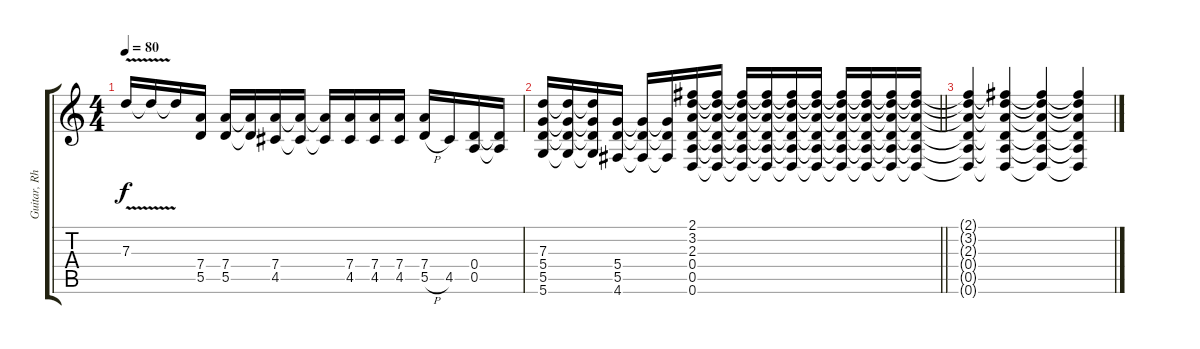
\track ("Guitar, Rhythm" "Guitar, Rh") {instrument distortionguitar}
\staff {score tabs}
\tuning (E4 B3 G3 D3 A2 D2) {hide}
\ts (4 4)
\tempo 80
\clef g2
\ks c
7.3{v}.16{dy f} 7.3{t}.16 7.3{t}.16 (7.4 5.5).16 (7.4 5.5).16 (7.4{t} 5.5{t}).16 (7.4 4.5).16 (7.4{t} 4.5{t}).16 (7.4{t} 4.5{t}).16 (7.4 4.5).16 (7.4 4.5).16 (7.4 4.5).16 (7.4 5.5{h}).16 4.5.16 (0.4 0.5).16 (0.4{t} 0.5{t}).16 |
\barLineRight lightlight
(7.3 5.4 5.5 5.6).16 (7.3{t} 5.4{t} 5.5{t} 5.6{t}).16 (7.3{t} 5.4{t} 5.5{t} 5.6{t}).16 (5.4 5.5 4.6).16 (5.4{t} 5.5{t} 4.6{t}).16 (5.4{t} 5.5{t} 4.6{t}).16 (2.1 3.2 2.3 0.4 0.5 0.6).16 (2.1{t} 3.2{t} 2.3{t} 0.4{t} 0.5{t} 0.6{t}).16 (2.1{t} 3.2{t} 2.3{t} 0.4{t} 0.5{t} 0.6{t}).16 (2.1{t} 3.2{t} 2.3{t} 0.4{t} 0.5{t} 0.6{t}).16 (2.1{t} 3.2{t} 2.3{t} 0.4{t} 0.5{t} 0.6{t}).16 (2.1{t} 3.2{t} 2.3{t} 0.4{t} 0.5{t} 0.6{t}).16 (2.1{t} 3.2{t} 2.3{t} 0.4{t} 0.5{t} 0.6{t}).16 (2.1{t} 3.2{t} 2.3{t} 0.4{t} 0.5{t} 0.6{t}).16 (2.1{t} 3.2{t} 2.3{t} 0.4{t} 0.5{t} 0.6{t}).16 (2.1{t} 3.2{t} 2.3{t} 0.4{t} 0.5{t} 0.6{t}).16 |
(2.1{t} 3.2{t} 2.3{t} 0.4{t} 0.5{t} 0.6{t}).4 (2.1{t} 3.2{t} 2.3{t} 0.4{t} 0.5{t} 0.6{t}).4 (2.1{t} 3.2{t} 2.3{t} 0.4{t} 0.5{t} 0.6{t}).4 (2.1{t} 3.2{t} 2.3{t} 0.4{t} 0.5{t} 0.6{t}).4
